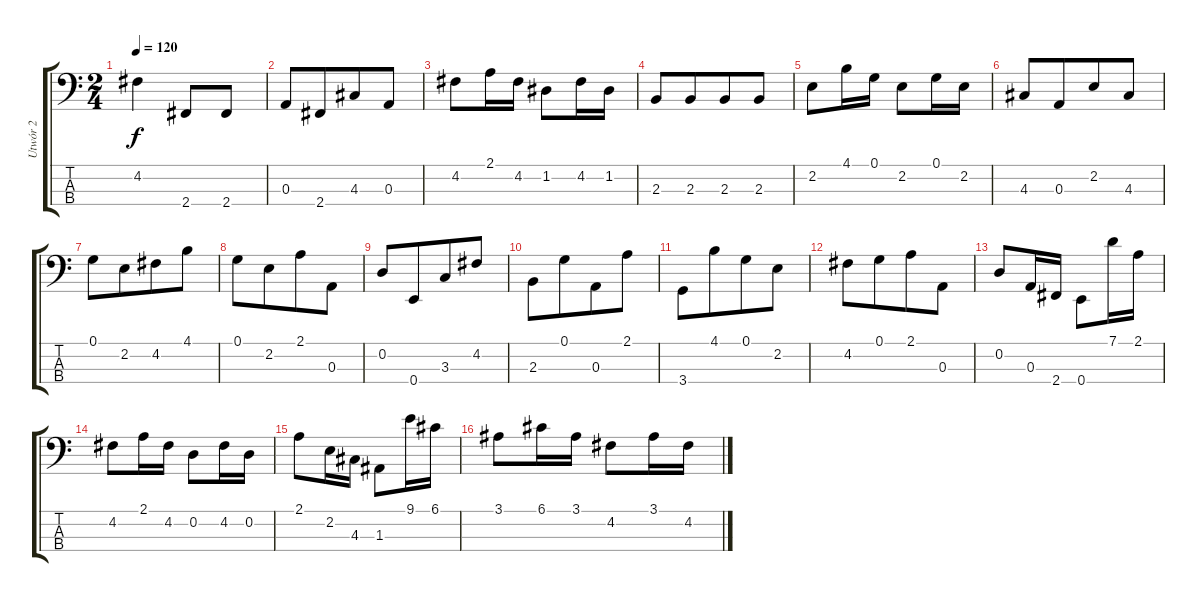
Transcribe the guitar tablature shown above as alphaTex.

\track ("Utwór 2" "Utwór 2") {instrument acousticbass}
\staff {score tabs}
\tuning (G2 D2 A1 E1) {hide}
\ts (2 4)
\tempo 120
\clef f4
\ks c
4.2.4{dy f} 2.4.8 2.4.8 |
0.3.8 2.4.8{beam merge} 4.3.8 0.3.8 |
4.2.8 2.1.16 4.2.16 1.2.8 4.2.16 1.2.16 |
2.3.8 2.3.8{beam merge} 2.3.8 2.3.8 |
2.2.8 4.1.16 0.1.16 2.2.8 0.1.16 2.2.16 |
4.3.8 0.3.8{beam merge} 2.2.8 4.3.8 |
0.1.8 2.2.8{beam merge} 4.2.8 4.1.8 |
0.1.8 2.2.8{beam merge} 2.1.8 0.3.8 |
0.2.8 0.4.8{beam merge} 3.3.8 4.2.8 |
2.3.8 0.1.8{beam merge} 0.3.8 2.1.8 |
3.4.8 4.1.8{beam merge} 0.1.8 2.2.8 |
4.2.8 0.1.8{beam merge} 2.1.8 0.3.8 |
0.2.8 0.3.16 2.4.16 0.4.8 7.1.16 2.1.16 |
4.2.8 2.1.16 4.2.16 0.2.8 4.2.16 0.2.16 |
2.1.8 2.2.16 4.3.16 1.3.8 9.1.16 6.1.16 |
3.1.8 6.1.16 3.1.16 4.2.8 3.1.16 4.2.16
